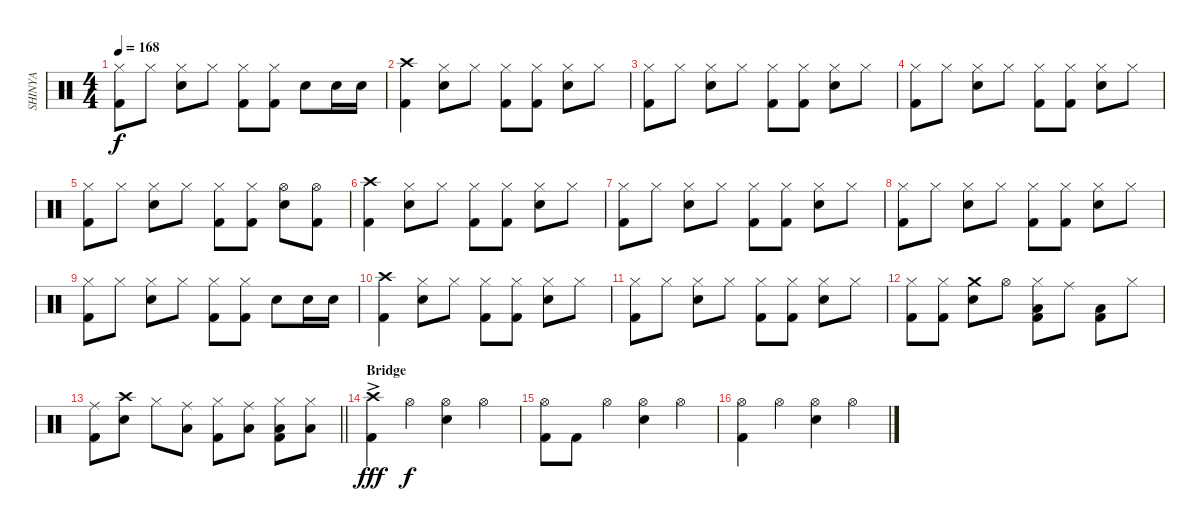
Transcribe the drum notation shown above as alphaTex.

\track ("SHINYA" "SHINYA") {instrument percussion}
\staff {score}
\articulation defaults
\ts (4 4)
\tempo 168
\clef neutral
\ks c
("Hi-Hat (closed)" "Kick (hit) 2").8{dy f} "Hi-Hat (closed)".8 ("Hi-Hat (closed)" "Snare (hit) 2").8 "Hi-Hat (closed)".8 ("Hi-Hat (closed)" "Kick (hit) 2").8 ("Hi-Hat (closed)" "Kick (hit) 2").8 "Snare (hit) 2".8 "Snare (hit) 2".16 "Snare (hit) 2".16 |
("Crash high (hit)" "Kick (hit) 2").4 ("Hi-Hat (closed)" "Snare (hit) 2").8 "Hi-Hat (closed)".8 ("Hi-Hat (closed)" "Kick (hit) 2").8 ("Hi-Hat (closed)" "Kick (hit) 2").8 ("Hi-Hat (closed)" "Snare (hit) 2").8 "Hi-Hat (closed)".8 |
("Hi-Hat (closed)" "Kick (hit) 2").8 "Hi-Hat (closed)".8 ("Hi-Hat (closed)" "Snare (hit) 2").8 "Hi-Hat (closed)".8 ("Hi-Hat (closed)" "Kick (hit) 2").8 ("Hi-Hat (closed)" "Kick (hit) 2").8 ("Hi-Hat (closed)" "Snare (hit) 2").8 "Hi-Hat (closed)".8 |
("Hi-Hat (closed)" "Kick (hit) 2").8 "Hi-Hat (closed)".8 ("Hi-Hat (closed)" "Snare (hit) 2").8 "Hi-Hat (closed)".8 ("Hi-Hat (closed)" "Kick (hit) 2").8 ("Hi-Hat (closed)" "Kick (hit) 2").8 ("Hi-Hat (closed)" "Snare (hit) 2").8 "Hi-Hat (closed)".8 |
("Hi-Hat (closed)" "Kick (hit) 2").8 "Hi-Hat (closed)".8 ("Hi-Hat (closed)" "Snare (hit) 2").8 "Hi-Hat (closed)".8 ("Hi-Hat (closed)" "Kick (hit) 2").8 ("Hi-Hat (closed)" "Kick (hit) 2").8 ("Hi-Hat (open)" "Snare (hit) 2").8 ("Hi-Hat (open)" "Kick (hit) 2").8 |
("Crash high (hit)" "Kick (hit) 2").4 ("Hi-Hat (closed)" "Snare (hit) 2").8 "Hi-Hat (closed)".8 ("Hi-Hat (closed)" "Kick (hit) 2").8 ("Hi-Hat (closed)" "Kick (hit) 2").8 ("Hi-Hat (closed)" "Snare (hit) 2").8 "Hi-Hat (closed)".8 |
("Hi-Hat (closed)" "Kick (hit) 2").8 "Hi-Hat (closed)".8 ("Hi-Hat (closed)" "Snare (hit) 2").8 "Hi-Hat (closed)".8 ("Hi-Hat (closed)" "Kick (hit) 2").8 ("Hi-Hat (closed)" "Kick (hit) 2").8 ("Hi-Hat (closed)" "Snare (hit) 2").8 "Hi-Hat (closed)".8 |
("Hi-Hat (closed)" "Kick (hit) 2").8 "Hi-Hat (closed)".8 ("Hi-Hat (closed)" "Snare (hit) 2").8 "Hi-Hat (closed)".8 ("Hi-Hat (closed)" "Kick (hit) 2").8 ("Hi-Hat (closed)" "Kick (hit) 2").8 ("Hi-Hat (closed)" "Snare (hit) 2").8 "Hi-Hat (closed)".8 |
("Hi-Hat (closed)" "Kick (hit) 2").8 "Hi-Hat (closed)".8 ("Hi-Hat (closed)" "Snare (hit) 2").8 "Hi-Hat (closed)".8 ("Hi-Hat (closed)" "Kick (hit) 2").8 ("Hi-Hat (closed)" "Kick (hit) 2").8 "Snare (hit) 2".8 "Snare (hit) 2".16 "Snare (hit) 2".16 |
("Crash high (hit)" "Kick (hit) 2").4 ("Hi-Hat (closed)" "Snare (hit) 2").8 "Hi-Hat (closed)".8 ("Hi-Hat (closed)" "Kick (hit) 2").8 ("Hi-Hat (closed)" "Kick (hit) 2").8 ("Hi-Hat (closed)" "Snare (hit) 2").8 "Hi-Hat (closed)".8 |
("Hi-Hat (closed)" "Kick (hit) 2").8 "Hi-Hat (closed)".8 ("Hi-Hat (closed)" "Snare (hit) 2").8 "Hi-Hat (closed)".8 ("Hi-Hat (closed)" "Kick (hit) 2").8 ("Hi-Hat (closed)" "Kick (hit) 2").8 ("Hi-Hat (closed)" "Snare (hit) 2").8 "Hi-Hat (closed)".8 |
("Hi-Hat (closed)" "Kick (hit) 2").8 ("Hi-Hat (closed)" "Kick (hit) 2").8 ("Crash medium (hit)" "Snare (hit) 2").8 "Hi-Hat (open)".8 ("Hi-Hat (closed)" "Low Tom (hit)" "Kick (hit) 2").8 "Ride (middle)".8 ("Low Floor Tom (hit)" "Kick (hit) 2").8 "Hi-Hat (closed)".8 |
\barLineRight lightlight
("Ride (middle)" "Kick (hit) 2").8 ("Crash high (hit)" "Snare (hit) 2").8 "Hi-Hat (closed)".8 ("Ride (middle)" "Low Tom (hit)").8 ("Hi-Hat (closed)" "Kick (hit) 2").8 ("Ride (middle)" "Low Floor Tom (hit)").8 ("Hi-Hat (closed)" "Low Tom (hit)" "Kick (hit) 2").8 ("Hi-Hat (closed)" "Low Floor Tom (hit)").8 |
\section ("" "Bridge")
("Crash high (hit)"{ac} "Kick (hit) 2").4{dy fff} "Hi-Hat (open)".4{dy f} ("Hi-Hat (open)" "Snare (hit) 2").4 "Hi-Hat (open)".4 |
("Hi-Hat (open)" "Kick (hit) 2").8 "Kick (hit) 2".8 "Hi-Hat (open)".4 ("Hi-Hat (open)" "Snare (hit) 2").4 "Hi-Hat (open)".4 |
("Hi-Hat (open)" "Kick (hit) 2").4 "Hi-Hat (open)".4 ("Hi-Hat (open)" "Snare (hit) 2").4 "Hi-Hat (open)".4
